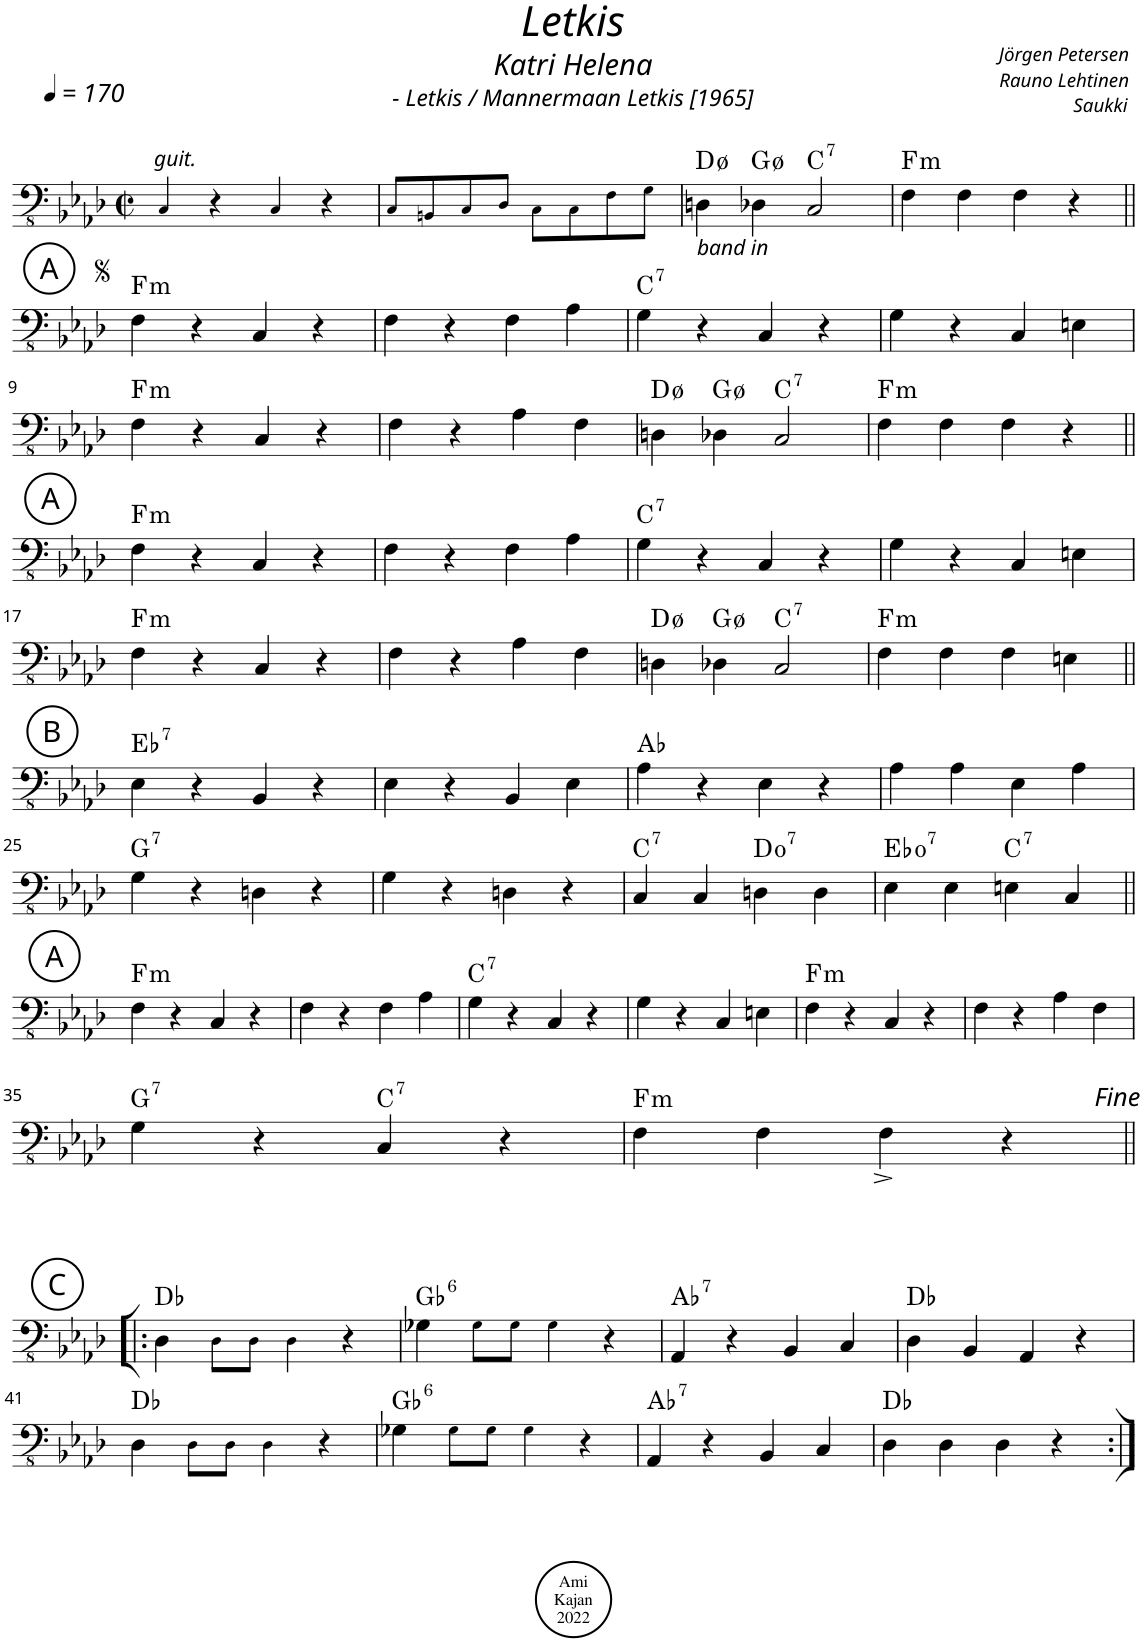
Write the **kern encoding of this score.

**kern	**harte
*part1	*part1
*staff1	*
*I"Acoustic Bass	*
*I'Bass	*
*clefFv4	*
*k[b-e-a-d-]	*
*M2/2	*
*met(c|)	*
=1	=1
!LO:TX:a:i:t=guit.	!
4CC!/	.
4r	.
4CC!/	.
4r	.
=2	=2
*MM170	*
8CC!/L	.
8BBBn!/	.
8CC!/	.
8DD-!/J	.
8CC!\L	.
8CC!\	.
8FF!\	.
8GG!\J	.
=3	=3
!LO:TX:b:i:t=band in	!
4DDn\	D:hdim7
4DD-X\	G:hdim7
!	!LO:H:kt=7
2CC/	C:7
=4	=4
!	!LO:H:kt=m
4FF\	F:min
4FF\	.
4FF\	.
4r	.
!!LO:LB:g=z
!!LO:REH:place=s1:a:cj:enc=circle:fs=14:t=A
=5||	=5||
!	!LO:H:kt=m
4FF\	F:min
4r	.
4CC/	.
4r	.
=6	=6
4FF\	.
4r	.
4FF\	.
4AA-\	.
=7	=7
!	!LO:H:kt=7
4GG\	C:7
4r	.
4CC/	.
4r	.
=8	=8
4GG\	.
4r	.
4CC/	.
4EEn\	.
!!LO:LB:g=z
=9	=9
!	!LO:H:kt=m
4FF\	F:min
4r	.
4CC/	.
4r	.
=10	=10
4FF\	.
4r	.
4AA-\	.
4FF\	.
=11	=11
4DDn\	D:hdim7
4DD-X\	G:hdim7
!	!LO:H:kt=7
2CC/	C:7
=12	=12
!	!LO:H:kt=m
4FF\	F:min
4FF\	.
4FF\	.
4r	.
!!LO:LB:g=z
!!LO:REH:place=s1:a:cj:enc=circle:fs=14:t=A
=13||	=13||
!	!LO:H:kt=m
4FF\	F:min
4r	.
4CC/	.
4r	.
=14	=14
4FF\	.
4r	.
4FF\	.
4AA-\	.
=15	=15
!	!LO:H:kt=7
4GG\	C:7
4r	.
4CC/	.
4r	.
=16	=16
4GG\	.
4r	.
4CC/	.
4EEn\	.
!!LO:LB:g=z
=17	=17
!	!LO:H:kt=m
4FF\	F:min
4r	.
4CC/	.
4r	.
=18	=18
4FF\	.
4r	.
4AA-\	.
4FF\	.
=19	=19
4DDn\	D:hdim7
4DD-X\	G:hdim7
!	!LO:H:kt=7
2CC/	C:7
=20	=20
!	!LO:H:kt=m
4FF\	F:min
4FF\	.
4FF\	.
4EEn\	.
!!LO:LB:g=z
!!LO:REH:place=s1:a:cj:enc=circle:fs=14:t=B
=21||	=21||
!	!LO:H:kt=7
4EE-\	Eb:7
4r	.
4BBB-/	.
4r	.
=22	=22
4EE-\	.
4r	.
4BBB-/	.
4EE-\	.
=23	=23
4AA-\	Ab:maj
4r	.
4EE-\	.
4r	.
=24	=24
4AA-\	.
4AA-\	.
4EE-\	.
4AA-\	.
!!LO:LB:g=z
=25	=25
!	!LO:H:kt=7
4GG\	G:7
4r	.
4DDn\	.
4r	.
=26	=26
4GG\	.
4r	.
4DDn\	.
4r	.
=27	=27
!	!LO:H:kt=7
4CC/	C:7
4CC/	.
!	!LO:H:kt=7
4DDn\	D:dim7
4DD\	.
=28	=28
!	!LO:H:kt=7
4EE-\	Eb:dim7
4EE-\	.
!	!LO:H:kt=7
4EEn\	C:7
4CC/	.
!!LO:LB:g=z
!!LO:REH:place=s1:a:cj:enc=circle:fs=14:t=A
=29||	=29||
!	!LO:H:kt=m
4FF\	F:min
4r	.
4CC/	.
4r	.
=30	=30
4FF\	.
4r	.
4FF\	.
4AA-\	.
=31	=31
!	!LO:H:kt=7
4GG\	C:7
4r	.
4CC/	.
4r	.
=32	=32
4GG\	.
4r	.
4CC/	.
4EEn\	.
=33	=33
!	!LO:H:kt=m
4FF\	F:min
4r	.
4CC/	.
4r	.
=34	=34
4FF\	.
4r	.
4AA-\	.
4FF\	.
!!LO:LB:g=z
=35	=35
!	!LO:H:kt=7
4GG\	G:7
4r	.
!	!LO:H:kt=7
4CC/	C:7
4r	.
=36	=36
!	!LO:H:kt=m
4FF\	F:min
4FF\	.
4FF^<\	.
4r	.
!!LO:LB:g=z
!!LO:REH:place=s1:a:cj:enc=circle:fs=14:t=C
=37!|:	=37!|:
4DD-\	Db:maj
8DD-!\L	.
8DD-!\J	.
4DD-!\	.
4r	.
=38	=38
!	!LO:H:kt=6
4GG-X\	Gb:maj6
8GG-!\L	.
8GG-!\J	.
4GG-!\	.
4r	.
=39	=39
!	!LO:H:kt=7
4AAA-/	Ab:7
4r	.
4BBB-/	.
4CC/	.
=40	=40
4DD-\	Db:maj
4BBB-/	.
4AAA-/	.
4r	.
!!LO:LB:g=z
=41	=41
4DD-\	Db:maj
8DD-!\L	.
8DD-!\J	.
4DD-!\	.
4r	.
=42	=42
!	!LO:H:kt=6
4GG-X\	Gb:maj6
8GG-!\L	.
8GG-!\J	.
4GG-!\	.
4r	.
=43	=43
!	!LO:H:kt=7
4AAA-/	Ab:7
4r	.
4BBB-/	.
4CC/	.
=44	=44
4DD-\	Db:maj
4DD-\	.
4DD-\	.
4r	.
=:|!	=:|!
*-	*-
